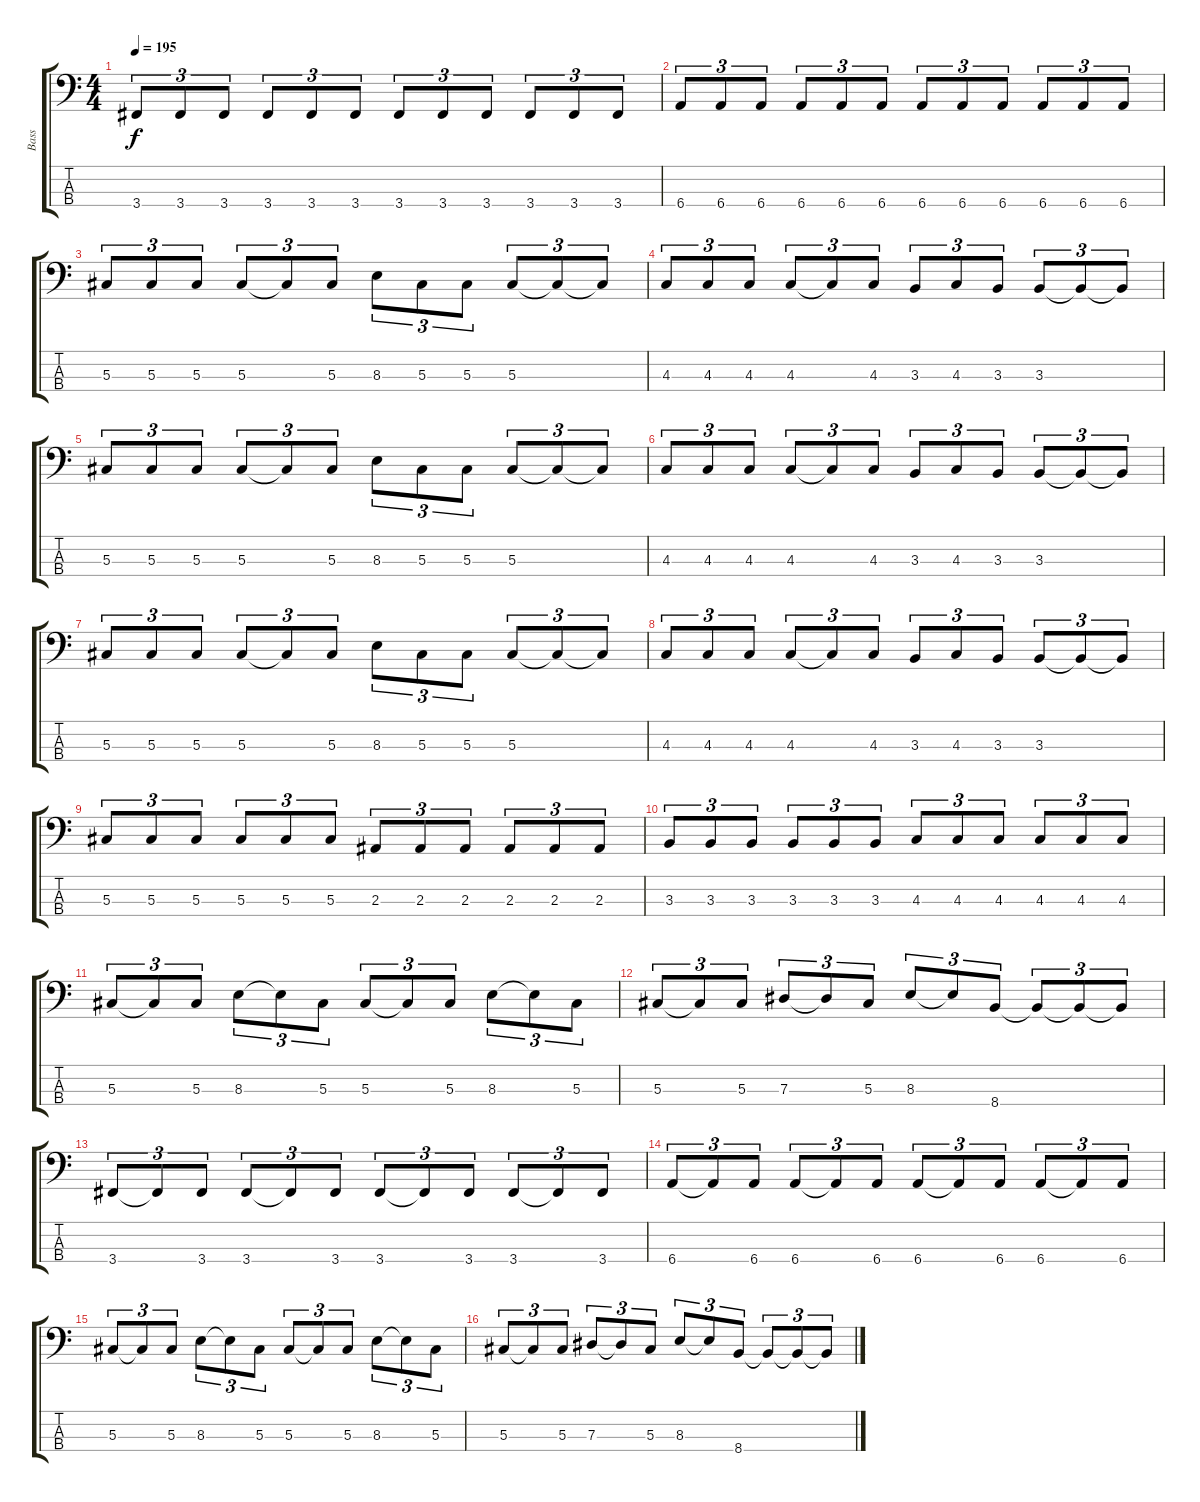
\track ("Bass" "Bass") {instrument electricbasspick}
\staff {score tabs}
\tuning (Gb2 Db2 Ab1 Eb1) {hide}
\ts (4 4)
\tempo 195
\clef f4
\ks c
3.4.8{tu (3 2) dy f} 3.4.8{tu (3 2)} 3.4.8{tu (3 2)} 3.4.8{tu (3 2)} 3.4.8{tu (3 2)} 3.4.8{tu (3 2)} 3.4.8{tu (3 2)} 3.4.8{tu (3 2)} 3.4.8{tu (3 2)} 3.4.8{tu (3 2)} 3.4.8{tu (3 2)} 3.4.8{tu (3 2)} |
6.4.8{tu (3 2)} 6.4.8{tu (3 2)} 6.4.8{tu (3 2)} 6.4.8{tu (3 2)} 6.4.8{tu (3 2)} 6.4.8{tu (3 2)} 6.4.8{tu (3 2)} 6.4.8{tu (3 2)} 6.4.8{tu (3 2)} 6.4.8{tu (3 2)} 6.4.8{tu (3 2)} 6.4.8{tu (3 2)} |
5.3.8{tu (3 2)} 5.3.8{tu (3 2)} 5.3.8{tu (3 2)} 5.3.8{tu (3 2)} 5.3{t}.8{tu (3 2)} 5.3.8{tu (3 2)} 8.3.8{tu (3 2)} 5.3.8{tu (3 2)} 5.3.8{tu (3 2)} 5.3.8{tu (3 2)} 5.3{t}.8{tu (3 2)} 5.3{t}.8{tu (3 2)} |
4.3.8{tu (3 2)} 4.3.8{tu (3 2)} 4.3.8{tu (3 2)} 4.3.8{tu (3 2)} 4.3{t}.8{tu (3 2)} 4.3.8{tu (3 2)} 3.3.8{tu (3 2)} 4.3.8{tu (3 2)} 3.3.8{tu (3 2)} 3.3.8{tu (3 2)} 3.3{t}.8{tu (3 2)} 3.3{t}.8{tu (3 2)} |
5.3.8{tu (3 2)} 5.3.8{tu (3 2)} 5.3.8{tu (3 2)} 5.3.8{tu (3 2)} 5.3{t}.8{tu (3 2)} 5.3.8{tu (3 2)} 8.3.8{tu (3 2)} 5.3.8{tu (3 2)} 5.3.8{tu (3 2)} 5.3.8{tu (3 2)} 5.3{t}.8{tu (3 2)} 5.3{t}.8{tu (3 2)} |
4.3.8{tu (3 2)} 4.3.8{tu (3 2)} 4.3.8{tu (3 2)} 4.3.8{tu (3 2)} 4.3{t}.8{tu (3 2)} 4.3.8{tu (3 2)} 3.3.8{tu (3 2)} 4.3.8{tu (3 2)} 3.3.8{tu (3 2)} 3.3.8{tu (3 2)} 3.3{t}.8{tu (3 2)} 3.3{t}.8{tu (3 2)} |
5.3.8{tu (3 2)} 5.3.8{tu (3 2)} 5.3.8{tu (3 2)} 5.3.8{tu (3 2)} 5.3{t}.8{tu (3 2)} 5.3.8{tu (3 2)} 8.3.8{tu (3 2)} 5.3.8{tu (3 2)} 5.3.8{tu (3 2)} 5.3.8{tu (3 2)} 5.3{t}.8{tu (3 2)} 5.3{t}.8{tu (3 2)} |
4.3.8{tu (3 2)} 4.3.8{tu (3 2)} 4.3.8{tu (3 2)} 4.3.8{tu (3 2)} 4.3{t}.8{tu (3 2)} 4.3.8{tu (3 2)} 3.3.8{tu (3 2)} 4.3.8{tu (3 2)} 3.3.8{tu (3 2)} 3.3.8{tu (3 2)} 3.3{t}.8{tu (3 2)} 3.3{t}.8{tu (3 2)} |
5.3.8{tu (3 2)} 5.3.8{tu (3 2)} 5.3.8{tu (3 2)} 5.3.8{tu (3 2)} 5.3.8{tu (3 2)} 5.3.8{tu (3 2)} 2.3.8{tu (3 2)} 2.3.8{tu (3 2)} 2.3.8{tu (3 2)} 2.3.8{tu (3 2)} 2.3.8{tu (3 2)} 2.3.8{tu (3 2)} |
3.3.8{tu (3 2)} 3.3.8{tu (3 2)} 3.3.8{tu (3 2)} 3.3.8{tu (3 2)} 3.3.8{tu (3 2)} 3.3.8{tu (3 2)} 4.3.8{tu (3 2)} 4.3.8{tu (3 2)} 4.3.8{tu (3 2)} 4.3.8{tu (3 2)} 4.3.8{tu (3 2)} 4.3.8{tu (3 2)} |
5.3.8{tu (3 2)} 5.3{t}.8{tu (3 2)} 5.3.8{tu (3 2)} 8.3.8{tu (3 2)} 8.3{t}.8{tu (3 2)} 5.3.8{tu (3 2)} 5.3.8{tu (3 2)} 5.3{t}.8{tu (3 2)} 5.3.8{tu (3 2)} 8.3.8{tu (3 2)} 8.3{t}.8{tu (3 2)} 5.3.8{tu (3 2)} |
5.3.8{tu (3 2)} 5.3{t}.8{tu (3 2)} 5.3.8{tu (3 2)} 7.3.8{tu (3 2)} 7.3{t}.8{tu (3 2)} 5.3.8{tu (3 2)} 8.3.8{tu (3 2)} 8.3{t}.8{tu (3 2)} 8.4.8{tu (3 2)} 8.4{t}.8{tu (3 2)} 8.4{t}.8{tu (3 2)} 8.4{t}.8{tu (3 2)} |
3.4.8{tu (3 2)} 3.4{t}.8{tu (3 2)} 3.4.8{tu (3 2)} 3.4.8{tu (3 2)} 3.4{t}.8{tu (3 2)} 3.4.8{tu (3 2)} 3.4.8{tu (3 2)} 3.4{t}.8{tu (3 2)} 3.4.8{tu (3 2)} 3.4.8{tu (3 2)} 3.4{t}.8{tu (3 2)} 3.4.8{tu (3 2)} |
6.4.8{tu (3 2)} 6.4{t}.8{tu (3 2)} 6.4.8{tu (3 2)} 6.4.8{tu (3 2)} 6.4{t}.8{tu (3 2)} 6.4.8{tu (3 2)} 6.4.8{tu (3 2)} 6.4{t}.8{tu (3 2)} 6.4.8{tu (3 2)} 6.4.8{tu (3 2)} 6.4{t}.8{tu (3 2)} 6.4.8{tu (3 2)} |
5.3.8{tu (3 2)} 5.3{t}.8{tu (3 2)} 5.3.8{tu (3 2)} 8.3.8{tu (3 2)} 8.3{t}.8{tu (3 2)} 5.3.8{tu (3 2)} 5.3.8{tu (3 2)} 5.3{t}.8{tu (3 2)} 5.3.8{tu (3 2)} 8.3.8{tu (3 2)} 8.3{t}.8{tu (3 2)} 5.3.8{tu (3 2)} |
5.3.8{tu (3 2)} 5.3{t}.8{tu (3 2)} 5.3.8{tu (3 2)} 7.3.8{tu (3 2)} 7.3{t}.8{tu (3 2)} 5.3.8{tu (3 2)} 8.3.8{tu (3 2)} 8.3{t}.8{tu (3 2)} 8.4.8{tu (3 2)} 8.4{t}.8{tu (3 2)} 8.4{t}.8{tu (3 2)} 8.4{t}.8{tu (3 2)}
